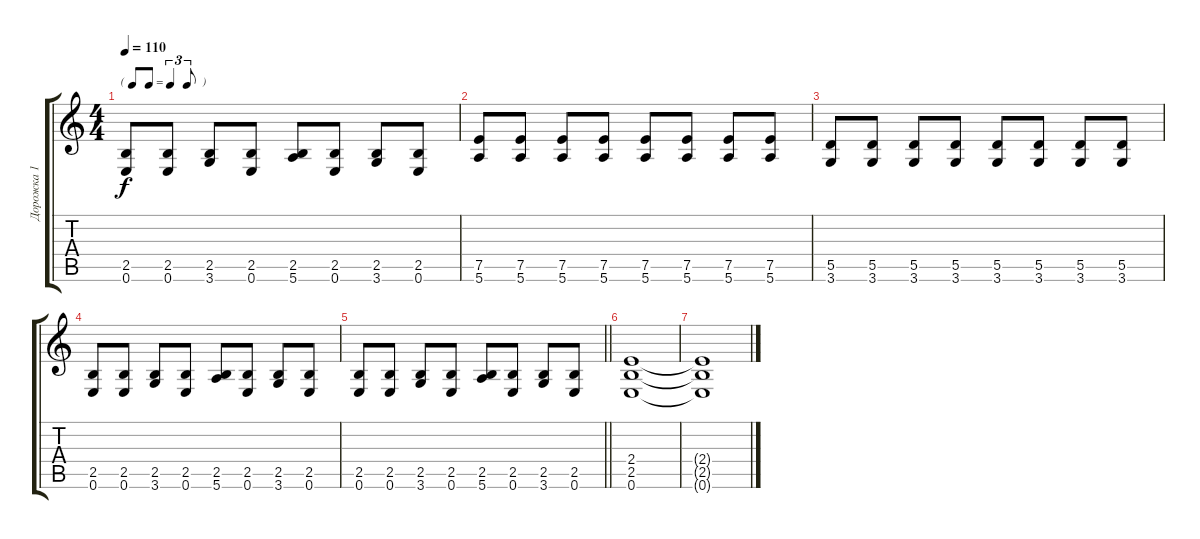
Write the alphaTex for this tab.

\track ("Дорожка 1" "Дорожка 1") {instrument electricguitarjazz}
\staff {score tabs}
\tuning (E4 B3 G3 D3 A2 E2) {hide}
\ts (4 4)
\tf triplet8th
\tempo 110
\clef g2
\ks c
(2.5 0.6).8{dy f} (2.5 0.6).8 (2.5 3.6).8 (2.5 0.6).8 (2.5 5.6).8 (2.5 0.6).8 (2.5 3.6).8 (2.5 0.6).8 |
(7.5 5.6).8 (7.5 5.6).8 (7.5 5.6).8 (7.5 5.6).8 (7.5 5.6).8 (7.5 5.6).8 (7.5 5.6).8 (7.5 5.6).8 |
(5.5 3.6).8 (5.5 3.6).8 (5.5 3.6).8 (5.5 3.6).8 (5.5 3.6).8 (5.5 3.6).8 (5.5 3.6).8 (5.5 3.6).8 |
(2.5 0.6).8 (2.5 0.6).8 (2.5 3.6).8 (2.5 0.6).8 (2.5 5.6).8 (2.5 0.6).8 (2.5 3.6).8 (2.5 0.6).8 |
\barLineRight lightlight
(2.5 0.6).8 (2.5 0.6).8 (2.5 3.6).8 (2.5 0.6).8 (2.5 5.6).8 (2.5 0.6).8 (2.5 3.6).8 (2.5 0.6).8 |
(2.4 2.5 0.6).1 |
(2.4{t} 2.5{t} 0.6{t}).1
